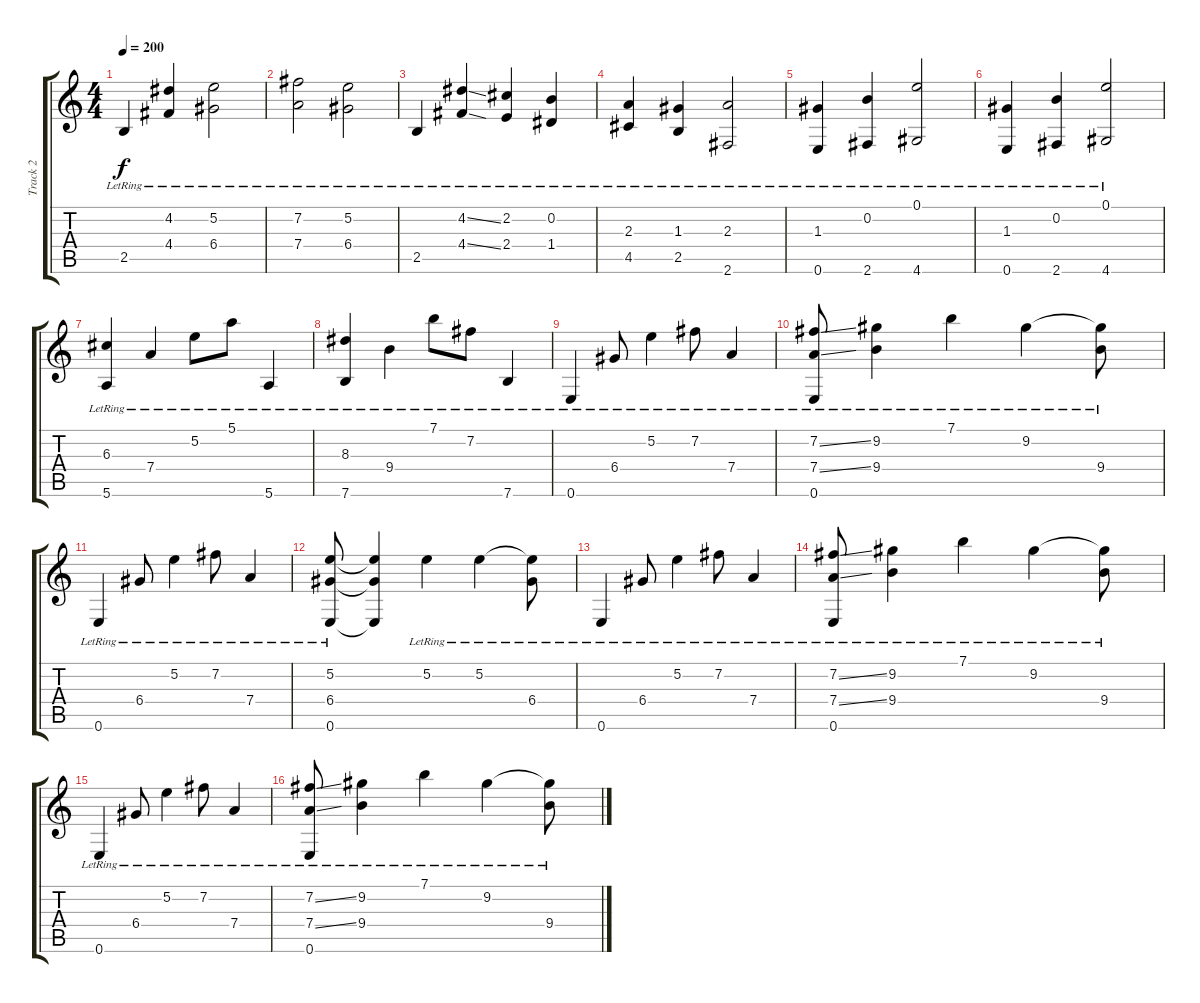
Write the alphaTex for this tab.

\track ("Track 2" "Track 2") {instrument acousticguitarsteel}
\staff {score tabs}
\tuning (E4 B3 G3 D3 A2 E2) {hide}
\ts (4 4)
\tempo 200
\clef g2
\ks c
2.5{lr}.4{dy f} (4.2{lr} 4.4{lr}).4 (5.2{lr} 6.4{lr}).2 |
(7.2{lr} 7.4{lr}).2 (5.2{lr} 6.4{lr}).2 |
2.5{lr}.4 (4.2{ss lr} 4.4{ss lr}).4 (2.2{lr} 2.4{lr}).4 (0.2{lr} 1.4{lr}).4 |
(2.3{lr} 4.5{lr}).4 (1.3{lr} 2.5{lr}).4 (2.3{lr} 2.6{lr}).2 |
(1.3{lr} 0.6{lr}).4 (0.2{lr} 2.6{lr}).4 (0.1{lr} 4.6{lr}).2 |
(1.3{lr} 0.6{lr}).4 (0.2{lr} 2.6{lr}).4 (0.1{lr} 4.6{lr}).2 |
(6.3{lr} 5.6{lr}).4 7.4{lr}.4 5.2{lr}.8 5.1{lr}.8 5.6{lr}.4 |
(8.3{lr} 7.6{lr}).4 9.4{lr}.4 7.1{lr}.8 7.2{lr}.8 7.6{lr}.4 |
0.6{lr}.4 6.4{lr}.8 5.2{lr}.4 7.2{lr}.8 7.4{lr}.4 |
(7.2{ss lr} 7.4{ss lr} 0.6{lr}).8 (9.2{lr} 9.4{lr}).4 7.1{lr}.4 9.2{lr}.4 (9.2{t} 9.4{lr}).8 |
0.6{lr}.4 6.4{lr}.8 5.2{lr}.4 7.2{lr}.8 7.4{lr}.4 |
(5.2{lr} 6.4{lr} 0.6{lr}).8 (5.2{t} 6.4{t} 0.6{t}).4 5.2{lr}.4 5.2{lr}.4 (5.2{t} 6.4{lr}).8 |
0.6{lr}.4 6.4{lr}.8 5.2{lr}.4 7.2{lr}.8 7.4{lr}.4 |
(7.2{ss lr} 7.4{ss lr} 0.6{lr}).8 (9.2{lr} 9.4{lr}).4 7.1{lr}.4 9.2{lr}.4 (9.2{t} 9.4{lr}).8 |
0.6{lr}.4 6.4{lr}.8 5.2{lr}.4 7.2{lr}.8 7.4{lr}.4 |
(7.2{ss lr} 7.4{ss lr} 0.6{lr}).8 (9.2{lr} 9.4{lr}).4 7.1{lr}.4 9.2{lr}.4 (9.2{t} 9.4{lr}).8
